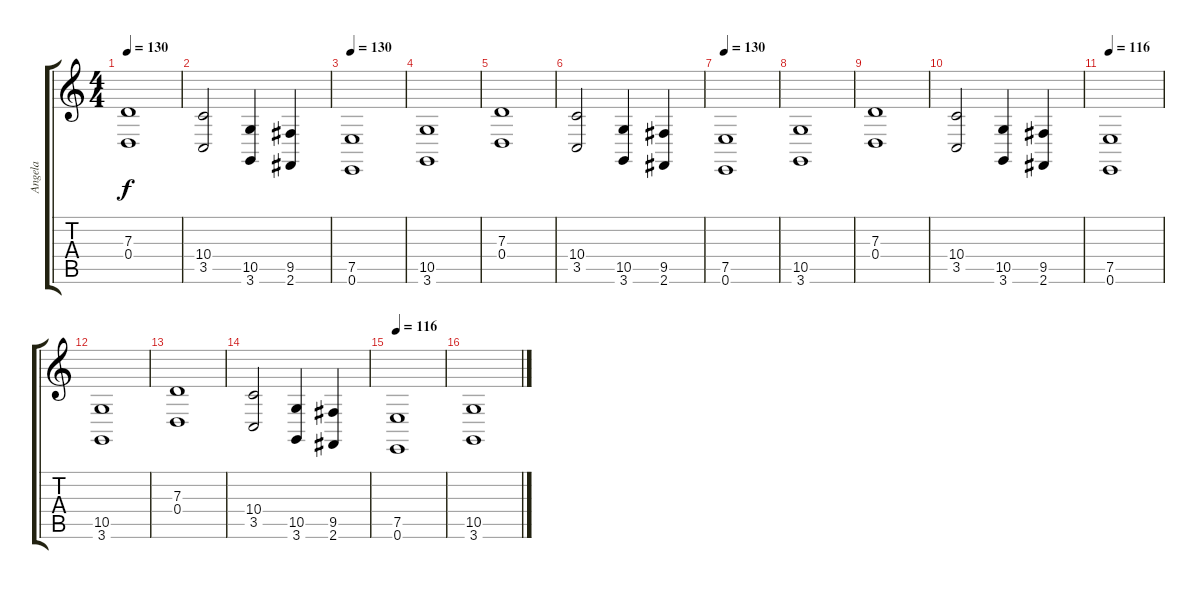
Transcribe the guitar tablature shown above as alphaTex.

\track ("Angela" "Angela") {instrument drawbarorgan}
\staff {score tabs}
\tuning (E4 B3 G3 D3 A2 E2) {hide}
\ts (4 4)
\tempo 130
\clef g2
\ks c
(7.3 0.4).1{dy f} |
(10.4 3.5).2 (10.5 3.6).4 (9.5 2.6).4 |
\tempo 130
(7.5 0.6).1 |
(10.5 3.6).1 |
(7.3 0.4).1 |
(10.4 3.5).2 (10.5 3.6).4 (9.5 2.6).4 |
\tempo 130
(7.5 0.6).1 |
(10.5 3.6).1 |
(7.3 0.4).1 |
(10.4 3.5).2 (10.5 3.6).4 (9.5 2.6).4 |
\tempo 116
(7.5 0.6).1 |
(10.5 3.6).1 |
(7.3 0.4).1 |
(10.4 3.5).2 (10.5 3.6).4 (9.5 2.6).4 |
\tempo 116
(7.5 0.6).1 |
(10.5 3.6).1
